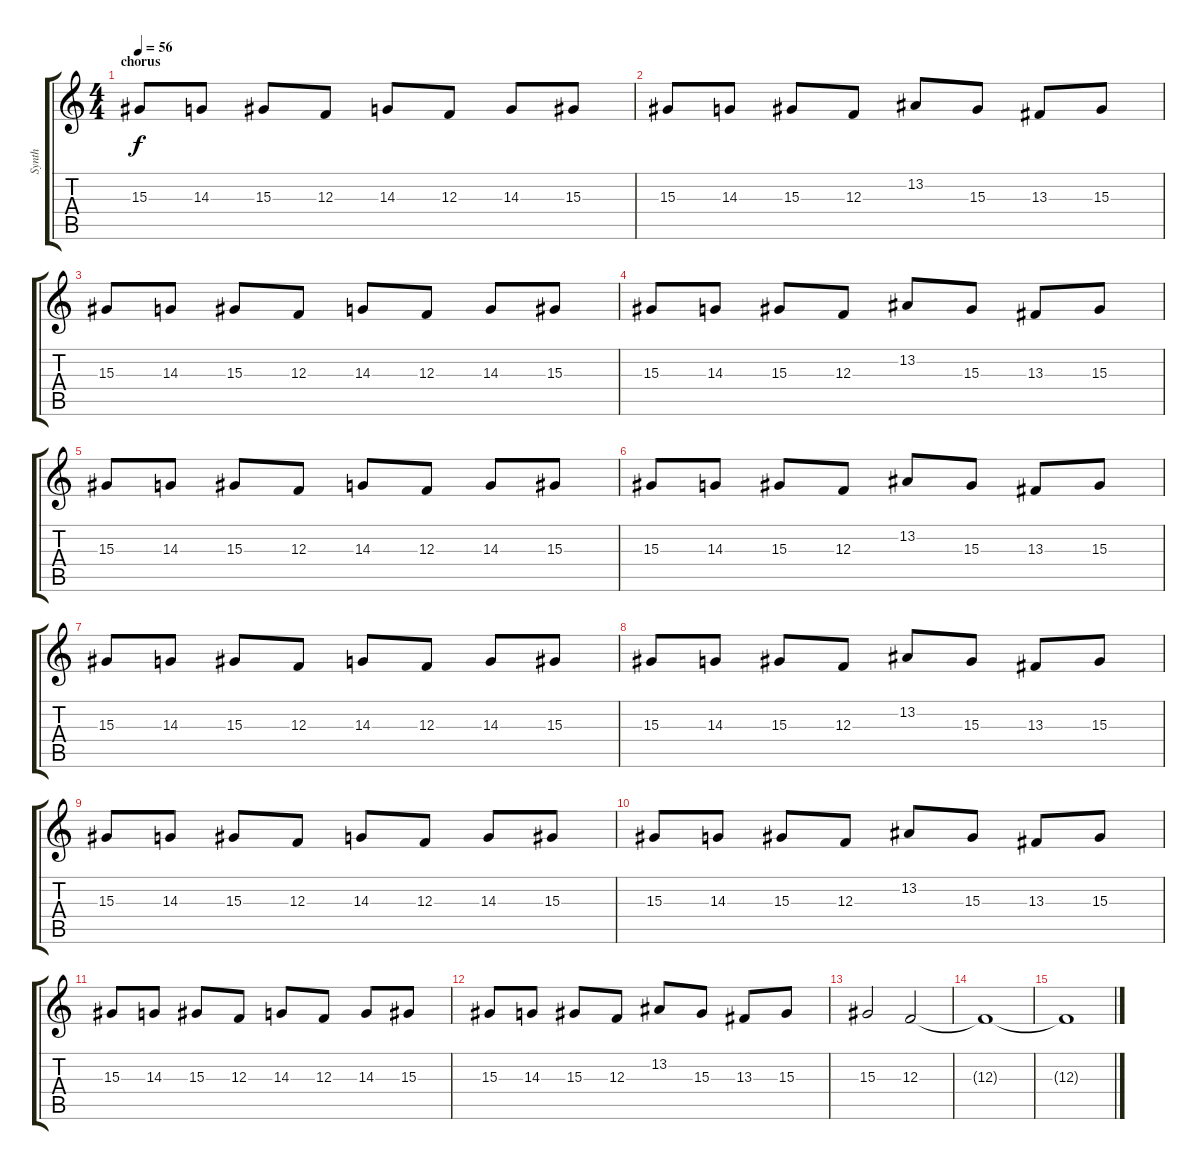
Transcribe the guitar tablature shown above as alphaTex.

\track ("Synth" "Synth") {instrument tremolostrings}
\staff {score tabs}
\tuning (D4 A3 F3 C3 G2 D2) {hide}
\ts (4 4)
\section ("" "chorus")
\tempo 56
\clef g2
\ks c
15.3.8{dy f volume 14 balance 9 instrument tremolostrings} 14.3.8 15.3.8 12.3.8 14.3.8 12.3.8 14.3.8 15.3.8 |
15.3.8 14.3.8 15.3.8 12.3.8 13.2.8 15.3.8 13.3.8 15.3.8 |
15.3.8 14.3.8 15.3.8 12.3.8 14.3.8 12.3.8 14.3.8 15.3.8 |
15.3.8 14.3.8 15.3.8 12.3.8 13.2.8 15.3.8 13.3.8 15.3.8 |
15.3.8 14.3.8 15.3.8 12.3.8 14.3.8 12.3.8 14.3.8 15.3.8 |
15.3.8 14.3.8 15.3.8 12.3.8 13.2.8 15.3.8 13.3.8 15.3.8 |
15.3.8 14.3.8 15.3.8 12.3.8 14.3.8 12.3.8 14.3.8 15.3.8 |
15.3.8 14.3.8 15.3.8 12.3.8 13.2.8 15.3.8 13.3.8 15.3.8 |
15.3.8 14.3.8 15.3.8 12.3.8 14.3.8 12.3.8 14.3.8 15.3.8 |
15.3.8 14.3.8 15.3.8 12.3.8 13.2.8 15.3.8 13.3.8 15.3.8 |
15.3.8 14.3.8 15.3.8 12.3.8 14.3.8 12.3.8 14.3.8 15.3.8 |
15.3.8 14.3.8 15.3.8 12.3.8 13.2.8 15.3.8 13.3.8 15.3.8 |
15.3.2 12.3.2{volume 0} |
12.3{t}.1 |
12.3{t}.1
